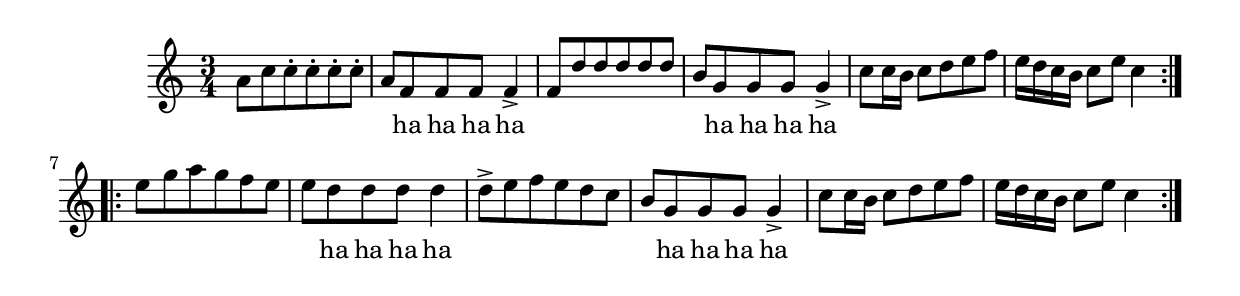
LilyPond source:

{
    
\time 3/4
\key c \major

\repeat volta 2 { 
 a'8 c'' c''-. c''-. c''-. c''-.  | 
 a' f' f' f' f'4->  | 
  f'8 d'' d'' d'' d'' d''  | 
 b' g' g' g' g'4->  | 
 c''8 c''16 b' c''8 d'' e'' f''  | 
  e''16 d'' c'' b' c''8 e'' c''4  |
 } %( endrepeat )% 
\repeat volta 2 { 
 e''8 g'' a'' g'' f'' e''  | 
 e'' d'' d'' d'' d''4  | 
  d''8-> e'' f'' e'' d'' c''  | 
 b' g' g' g' g'4->  | 
  c''8 c''16 b' c''8 d'' e'' f''  | 
 e''16 d'' c'' b' c''8 e'' c''4  |
 } %( endrepeat )% 
 
}

\addlyrics {
    \skip 8 \skip 8 \skip 8 \skip 8 \skip 8 \skip 8 |
    \skip 8 ha ha ha ha |
    \skip 8 \skip 8 \skip 8 \skip 8 \skip 8 \skip 8 |
    \skip 8 ha ha ha ha |
    
    \skip 8 \skip 16 \skip 16 \skip 8 \skip 8 \skip 8 \skip 8 |
     \skip 16 \skip 16 \skip 16 \skip 16 \skip 8 \skip 8 \skip 4 |
    
    \skip 8 \skip 8 \skip 8 \skip 8 \skip 8 \skip 8 |
    \skip 8 ha ha ha ha |
    \skip 8 \skip 8 \skip 8 \skip 8 \skip 8 \skip 8 |
    \skip 8 ha ha ha ha |
}